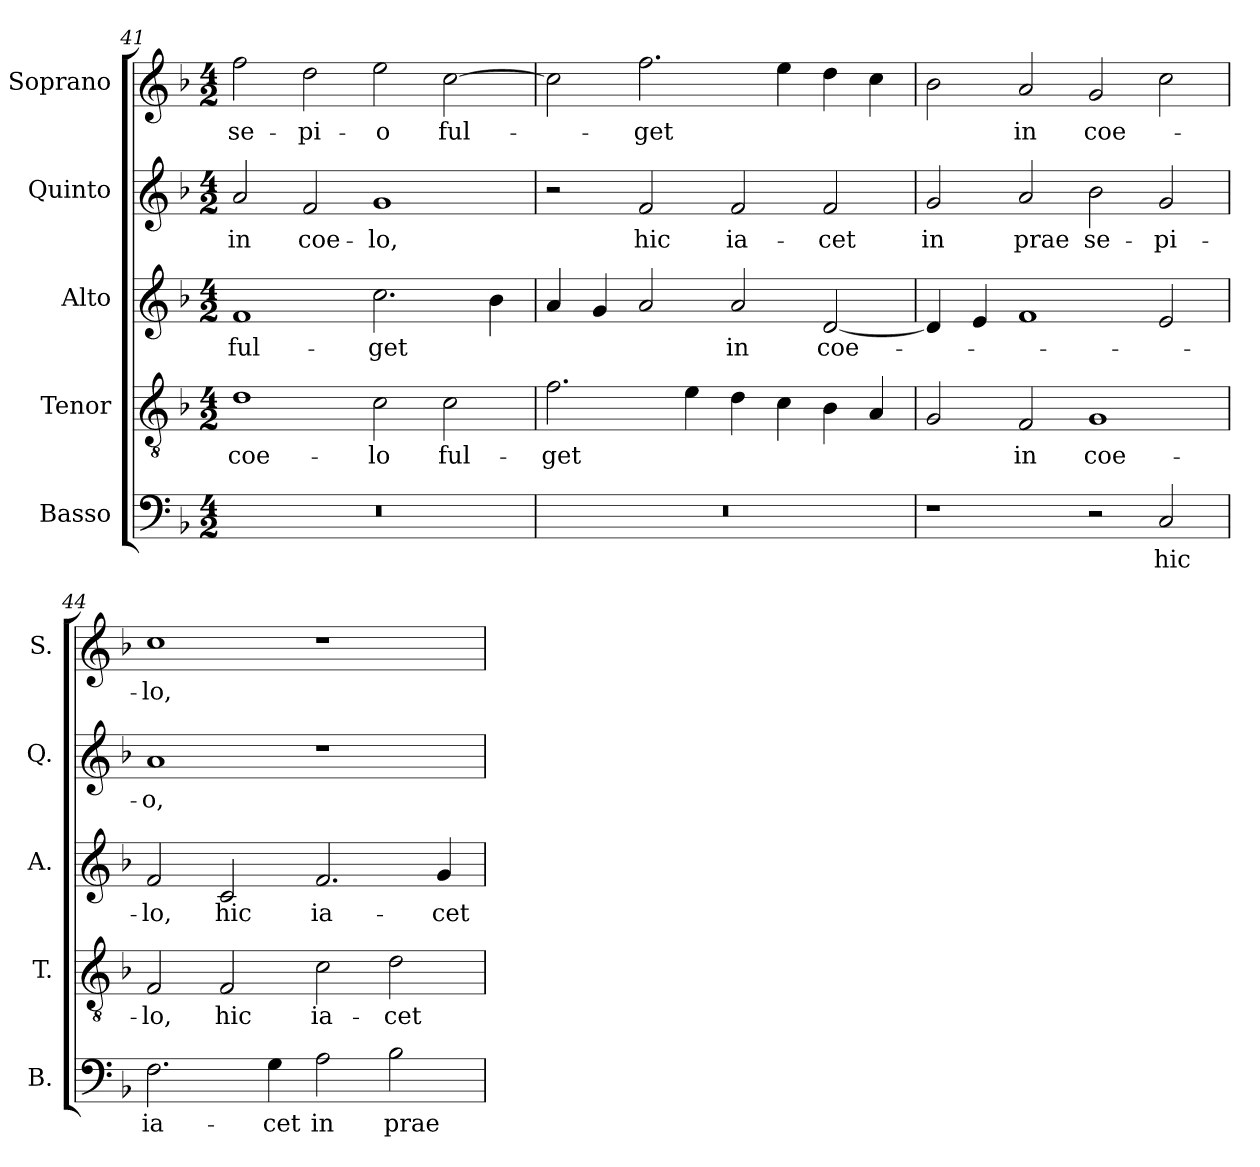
**kern	**text	**kern	**text	**kern	**text	**kern	**text	**kern	**text
*part5	*part5	*part4	*part4	*part3	*part3	*part2	*part2	*part1	*part1
*staff5	*staff5	*staff4	*staff4	*staff3	*staff3	*staff2	*staff2	*staff1	*staff1
*I"Basso	*	*I"Tenor	*	*I"Alto	*	*I"Quinto	*	*I"Soprano	*
*I'B.	*	*I'T.	*	*I'A.	*	*I'Q.	*	*I'S.	*
*clefF4	*	*clefGv2	*	*clefG2	*	*clefG2	*	*clefG2	*
*	*	*ITrd7c12	*	*	*	*	*	*	*
*k[b-]	*	*k[b-]	*	*k[b-]	*	*k[b-]	*	*k[b-]	*
*F:	*	*F:	*	*F:	*	*F:	*	*F:	*
*M4/2	*	*M4/2	*	*M4/2	*	*M4/2	*	*M4/2	*
=41	=41	=41	=41	=41	=41	=41	=41	=41	=41
!LO:N:vis=1	!	!	!	!	!	!	!	!	!
!	!	!	!LO:LY:b:color=#000000	!	!	!	!	!	!
!	!	!	!	!	!LO:LY:b:color=#000000	!	!	!	!
!	!	!	!	!	!	!	!LO:LY:b:color=#000000	!	!
!	!	!	!	!	!	!	!	!	!LO:LY:b:color=#000000
0r	.	1Di	coe-	1fi	ful-	2ai/	in	2ffi\	-se-
!	!	!	!	!	!	!	!LO:LY:b:color=#000000	!	!
!	!	!	!	!	!	!	!	!	!LO:LY:b:color=#000000
.	.	.	.	.	.	2fi/	coe-	2ddi\	-pi-
!	!	!	!LO:LY:b:color=#000000	!	!	!	!	!	!
!	!	!	!	!	!LO:LY:b:color=#000000	!	!	!	!
!	!	!	!	!	!	!	!LO:LY:b:color=#000000	!	!
!	!	!	!	!	!	!	!	!	!LO:LY:b:color=#000000
.	.	2Ci\	-lo	2.cci\	-get	1gi	-lo,	2eei\	-o
!	!	!	!LO:LY:b:color=#000000	!	!	!	!	!	!
!	!	!	!	!	!	!	!	!	!LO:LY:b:color=#000000
.	.	2Ci\	ful-	.	.	.	.	[2cci\	ful-
.	.	.	.	4b-i\	.	.	.	.	.
=42	=42	=42	=42	=42	=42	=42	=42	=42	=42
!LO:N:vis=1	!	!	!	!	!	!	!	!	!
!	!	!	!LO:LY:b:color=#000000	!	!	!	!	!	!
0r	.	2.Fi\	-get	4ai/	.	2r	.	2cci\]	.
.	.	.	.	4gi/	.	.	.	.	.
!	!	!	!	!	!	!	!LO:LY:b:color=#000000	!	!
!	!	!	!	!	!	!	!	!	!LO:LY:b:color=#000000
.	.	.	.	2ai/	.	2fi/	hic	2.ffi\	-get
.	.	4Ei\	.	.	.	.	.	.	.
!	!	!	!	!	!LO:LY:b:color=#000000	!	!	!	!
!	!	!	!	!	!	!	!LO:LY:b:color=#000000	!	!
.	.	4Di\	.	2ai/	in	2fi/	ia-	.	.
.	.	4Ci\	.	.	.	.	.	4eei\	.
!	!	!	!	!	!LO:LY:b:color=#000000	!	!	!	!
!	!	!	!	!	!	!	!LO:LY:b:color=#000000	!	!
.	.	4BB-i\	.	[2di/	coe-	2fi/	-cet	4ddi\	.
.	.	4AAi/	.	.	.	.	.	4cci\	.
!!LO:LB:g=z
=43	=43	=43	=43	=43	=43	=43	=43	=43	=43
!	!	!	!	!	!	!	!LO:LY:b:color=#000000	!	!
1r	.	2GGi/	.	4di/]	.	2gi/	in	2b-i\	.
.	.	.	.	4ei/	.	.	.	.	.
!	!	!	!LO:LY:b:color=#000000	!	!	!	!	!	!
!	!	!	!	!	!	!	!LO:LY:b:color=#000000	!	!
!	!	!	!	!	!	!	!	!	!LO:LY:b:color=#000000
.	.	2FFi/	in	1fi	.	2ai/	prae	2ai/	in
!	!	!	!LO:LY:b:color=#000000	!	!	!	!	!	!
!	!	!	!	!	!	!	!LO:LY:b:color=#000000	!	!
!	!	!	!	!	!	!	!	!	!LO:LY:b:color=#000000
2r	.	1GGi	coe-	.	.	2b-i\	se-	2gi/	coe-
!	!LO:LY:b:color=#000000	!	!	!	!	!	!	!	!
!	!	!	!	!	!	!	!LO:LY:b:color=#000000	!	!
2Ci/	hic	.	.	2ei/	.	2gi/	-pi-	2cci\	.
=44	=44	=44	=44	=44	=44	=44	=44	=44	=44
!	!LO:LY:b:color=#000000	!	!	!	!	!	!	!	!
!	!	!	!LO:LY:b:color=#000000	!	!	!	!	!	!
!	!	!	!	!	!LO:LY:b:color=#000000	!	!	!	!
!	!	!	!	!	!	!	!LO:LY:b:color=#000000	!	!
!	!	!	!	!	!	!	!	!	!LO:LY:b:color=#000000
2.Fi\	ia-	2FFi/	-lo,	2fi/	-lo,	1ai	-o,	1cci	-lo,
!	!	!	!LO:LY:b:color=#000000	!	!	!	!	!	!
!	!	!	!	!	!LO:LY:b:color=#000000	!	!	!	!
.	.	2FFi/	hic	2ci/	hic	.	.	.	.
!	!LO:LY:b:color=#000000	!	!	!	!	!	!	!	!
4Gi\	-cet	.	.	.	.	.	.	.	.
!	!LO:LY:b:color=#000000	!	!	!	!	!	!	!	!
!	!	!	!LO:LY:b:color=#000000	!	!	!	!	!	!
!	!	!	!	!	!LO:LY:b:color=#000000	!	!	!	!
2Ai\	in	2Ci\	ia-	2.fi/	ia-	1r	.	1r	.
!	!LO:LY:b:color=#000000	!	!	!	!	!	!	!	!
!	!	!	!LO:LY:b:color=#000000	!	!	!	!	!	!
2B-i\	prae-	2Di\	-cet	.	.	.	.	.	.
!	!	!	!	!	!LO:LY:b:color=#000000	!	!	!	!
.	.	.	.	4gi/	-cet	.	.	.	.
=	=	=	=	=	=	=	=	=	=
*-	*-	*-	*-	*-	*-	*-	*-	*-	*-
